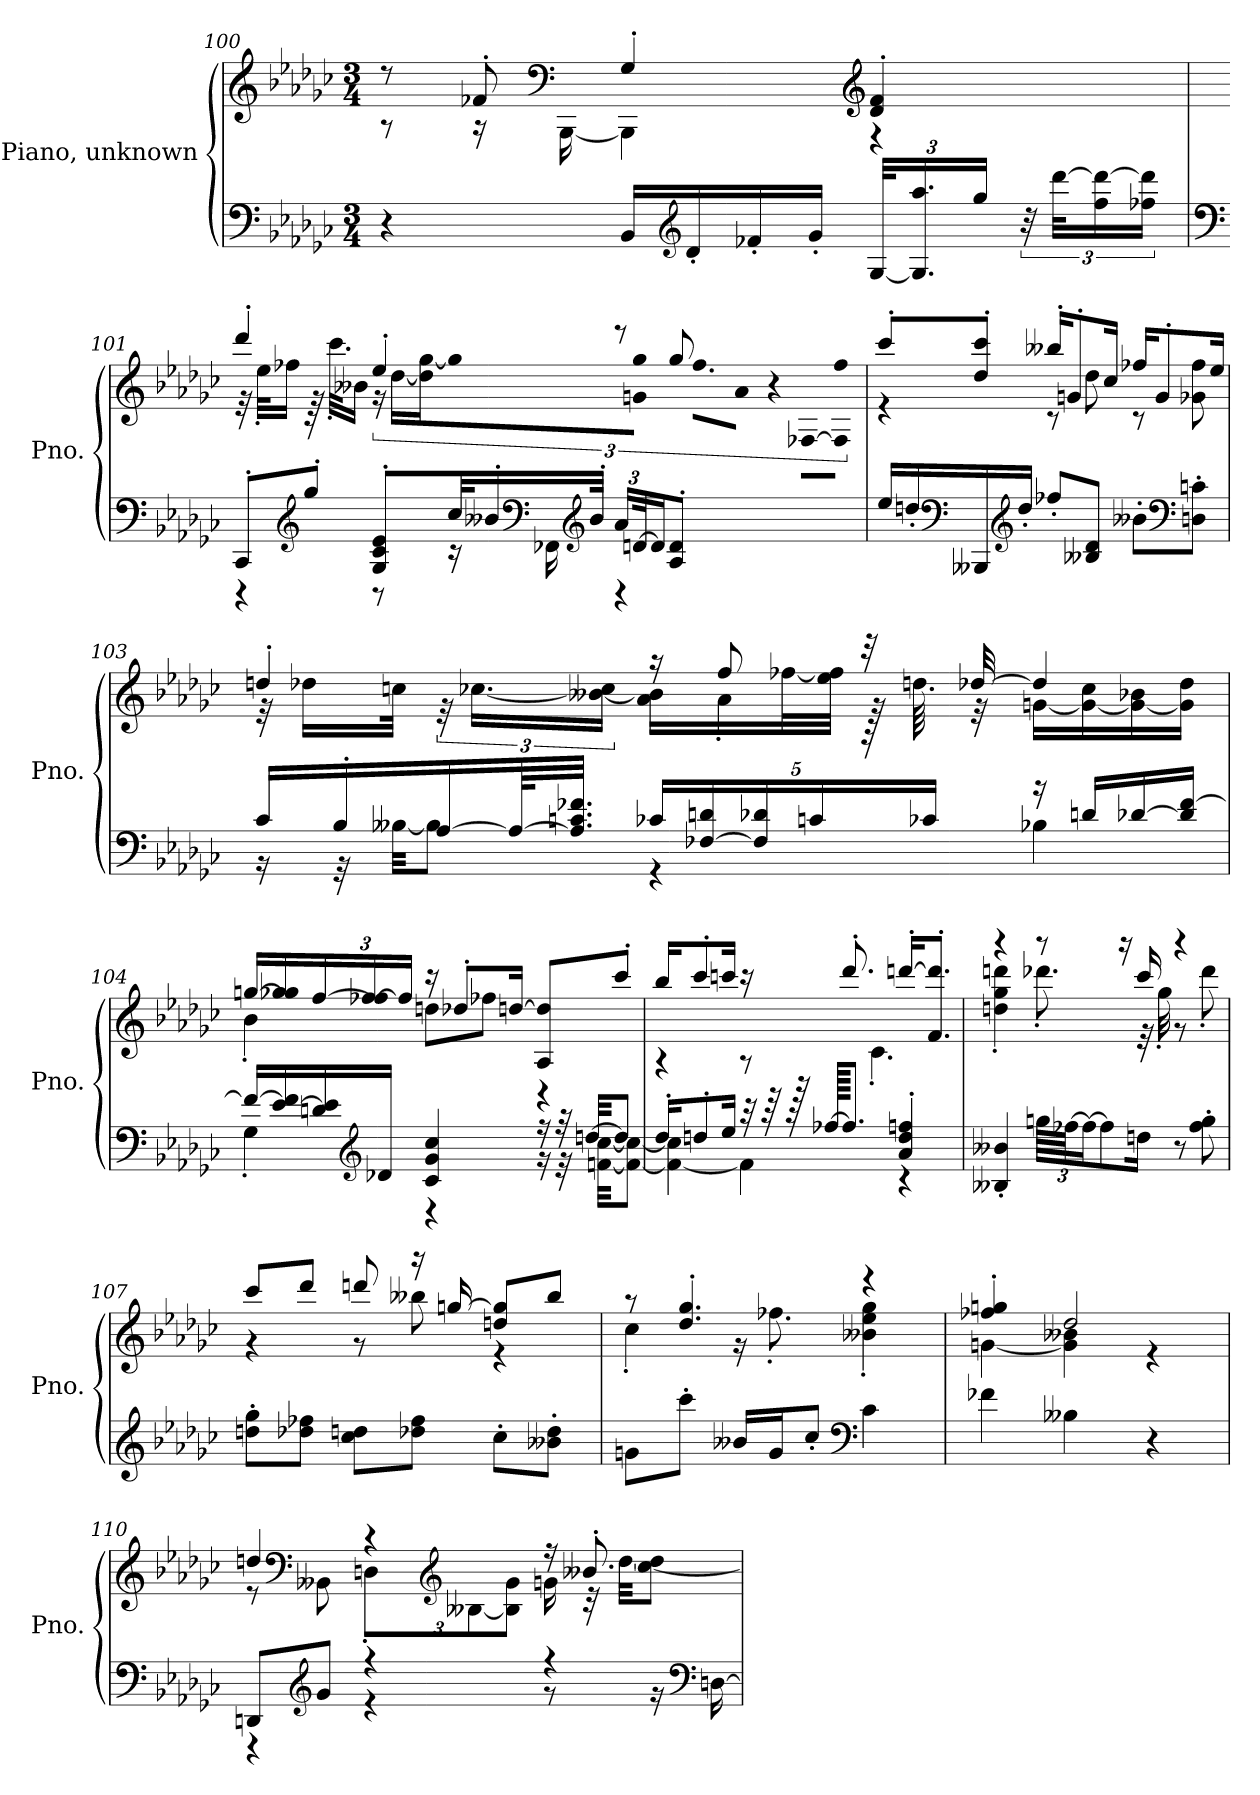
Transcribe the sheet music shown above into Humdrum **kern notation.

**kern	**kern
*part1	*part1
*staff2	*staff1
*I"Piano, unknown	*
*I'Pno.	*
!!LO:PB:g=z
*clefF4	*clefG2
*k[b-e-a-d-g-c-]	*k[b-e-a-d-g-c-]
*M3/4	*M3/4
=100	=100
*	*^
4r	8r	8r
.	8f-X'/	16r
*	*clefF4	*
.	.	[16BBB-\
16BB-/LL	4G-'/	4BBB-\]
*clefG2	*	*
16d-'/	.	.
16f-X'/	.	.
16g-'/JJ	.	.
*	*clefG2	*
*Xbrackettup	*	*
[48G-/KLL	4d-/' 4f-/'	4r
24.G-/] 24.aa-/	.	.
24gg-/JJ	.	.
*brackettup	*	*
48r	.	.
[48ddd-\KLL	.	.
24ff\ 24ddd-\_	.	.
24ff-X\ 24ddd-\]JJ	.	.
!!LO:LB:g=z	!!
=101	=101	=101
*clefF4	*	*
*^	*	*
8CC-'/L	4r	4ddd-'/	32r
.	.	.	32ee-'\KLL
.	.	.	16ff-X\JJ
*clefG2	*	*	*
8gg-'/J	.	.	64r
.	.	.	32.ccc-'\KLL
.	.	.	16b--X\JJ
8G-/' 8c-/' 8e-/'L	8r	4ee-'/	24r
.	.	.	[24dd-\LL
.	.	.	24dd-\] [24gg-\
32cc-/KL	16r	.	16gg-\]
16b--X'/	.	.	.
*clefF4	*	*	*
.	16FF-X\	.	16gn\ 16gg-\JJ
*clefG2	*	*	*
32b--'/JJk	.	.	.
*Xbrackettup	*	*	*
24a-/LL	4r	8r	16.ff-\LL
[48dn/K	.	.	.
16d/J]	.	.	.
.	.	.	32a-\JJk
8A-/' 8d/'J	.	8gg-/	32r
.	.	.	[32F-X\KLL
.	.	.	16F-\] 16ff-\JJ
*v	*v	*	*
!!LO:LB:g=z	!!
=102	=102	=102
16ee-/LL	8ccc-'/L	4r
16ddn'/	.	.
*clefF4	*	*
16BBB--X/	8dd-/' 8ccc-/'J	.
*clefG2	*	*
16dd'/JJ	.	.
8ff-X'/L	16bb--X'/KL	8r
.	8gn'/	.
8B--X/ 8d-/J	.	8dd-\
.	16cc-/Jk	.
8b--X'\L	16ff-X/KL	8r
.	8g'/	.
*clefF4	*	*
8Dn\' 8cn\'J	.	8g-X\ 8ff-\
.	16ee-/Jk	.
!!LO:LB:g=z	!!
=103	=103	=103
*^	*	*
16c-/LL	16r	4ddn'/	32r
.	.	.	16dd-X\LL
16B-'/	32r	.	.
.	[32B--X\KKL	.	32ccn\JJk
[16A-/	8B--\J]	.	48r
.	.	.	[24.cc-X\LL
64A-/KL_	.	.	.
32.A-/] 32.cn/ 32.f-X/JJJ	.	.	.
.	.	.	[24b--X\ 24cc-\]JJ
20c-X/LL	4r	16r	16a-\ 16b--\]LL
[20F-X/ 20dn/	.	.	.
.	.	8ff/	16a-'\
20F-/] 20d-X/	.	.	.
.	.	.	[32ff-X\L
20cn/	.	.	.
.	.	.	32ee-\ 32ff-\]JJJ
.	.	32r	128r
.	.	.	64.ddn\
20c-X/JJ	.	.	.
.	.	[32dd-X/	32r
16r	4B-X\	4dd-/]	[16gn\LL
16dn/LL	.	.	16g\_ 16cc-\
[16d-X/	.	.	16g\_ 16b-X\
16d-/] [16f-/JJ	.	.	16g\] 16dd-\JJ
!!LO:LB:g=z	!!
=104	=104	=104	=104
16f-/LL_	4G-'\	[16ggn/LL	4b-'\
[16e-/ 16f-/]	.	16gg-X/ 16gg/]	.
*	*	*Xbrackettup	*
16dn/ 16e-/]	.	[24ff/	.
.	.	[24ff-X/ 24ff/]	.
*clefG2	*	*	*
16d-X/JJ	.	.	.
.	.	24ff-/JJ]	.
4c-/ 4g-/ 4cc-/	4r	16r	8ddn\L
.	.	8dd-X'/L	.
.	.	.	8ff-X\J
.	.	[16ddn/Jk	.
16r	16r	8A-/ 8dd/]L	4r
32r	32r	.	.
[32ddn/KKL	[32fn\ [32cc-\KKL	.	.
8dd/J]	8f\_ 8cc-\_J	8ccc-'/J	.
=105	=105	=105	=105
16dd-'/KL	4f\_ 4cc-\]	16bb-/KL	4r
8ddn'/	.	8ccc-'/	.
16ee-/Jk	.	16cccn/Jk	.
32r	4f\]	16r	8r
64r	.	.	.
128r	.	.	.
[128ff-X/KKKKL	.	.	.
8.ff-/J]	.	8.ddd-'/	.
.	.	.	4.c-'\
4a-/' 4dd/' 4ffn/'	4r	[16dddn'/KL	.
.	.	8.f/' 8.ddd/]'J	.
*v	*v	*	*
!!LO:LB:g=z	!!
=106	=106	=106
4B--X/' 4b--X/'	4r	4ddn\' 4gg-\' 4dddn\'
96ggn\LLLL	8r	8.ddd-X'\
[96ff-X\JJ	.	.
24ff-\J_	.	.
8ff-\]	.	.
.	16r	.
16ddn\Jk	16ccc-/	32r
.	.	32gg-'\
8r	4r	8r
8ff-\' 8gg\'	.	8ddd-'\
=107	=107	=107
8ddn\' 8gg-\'L	8ccc-/L	4r
8dd-X\ 8ff-X\J	8ddd-/J	.
8cc-\ 8ddn\L	8dddn/	8r
8dd-X\ 8ff-\J	16r	8bb--X\
.	[16ggn/	.
8cc-'\L	8ddn/ 8gg/]L	4r
8b--X\' 8dd-\'J	8bb--/J	.
=108	=108	=108
8gn\L	8r	4cc-'\
8ccc-'\J	4.dd-/' 4.gg-/'	.
16b--X/LL	.	16r
16g/J	.	8.ff-X'\
8cc-'/J	.	.
*clefF4	*	*
4c-\	4r	4b--X\' 4ee-\' 4gg-\'
!!LO:PB:g=z	!!
=109	=109	=109
4f-X\	4ff-X/' 4ggn/'	[4gn\
4B--X\	2dd-/	4g\] 4b--X\
4r	.	4r
=110	=110	=110
*^	*	*
8DDn/L	4r	4ddn/	8r
*clefG2	*	*clefF4	*
8g-/J	.	.	8BB--X\
4r	4r	4r	12Dn'\L
*	*	*clefG2	*
.	.	.	[12B--X\
.	.	.	12B--\] 12g-\J
4r	8r	16r	16gn\
.	.	8.b--X'/	32r
.	.	.	[32dd\KKL
.	16r	.	[8cc-\ 8dd\]J
*clefF4	*	*	*
.	[16Dn\	.	.
*v	*v	*	*
*	*v	*v
=	=
*-	*-
